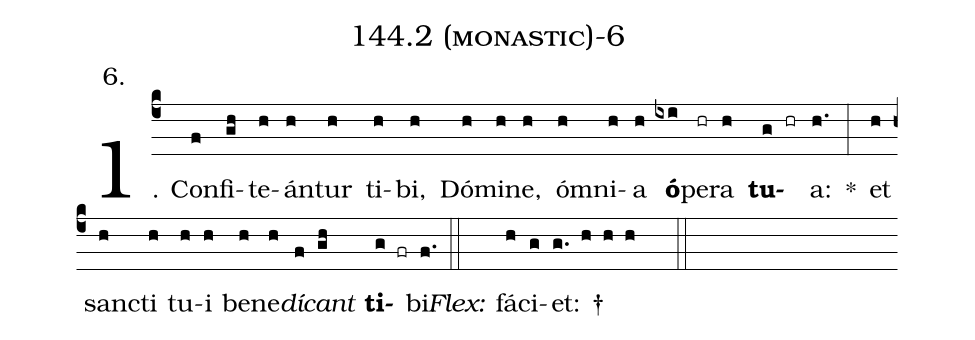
name: 144.2 (monastic)-6;
annotation: 6.;
%%
(c4)1. Con(f)fi(gh)te(h)án(h)tur(h) ti(h)bi,(h) Dó(h)mi(h)ne,(h) óm(h)ni(h)a(h) <b>ó</b>(ixi)pe(hr)ra(h) <b>tu</b>(g hr)a:(h.) *(:) et(h) sanc(h)ti(h) tu(h)i(h) be(h)ne(h)<i>dí</i>(f)<i>cant</i>(gh) <b>ti</b>(g fr)bi.(f.) (::)
<i>Flex:</i>()  fá(h)ci(g)et: †(g. h h h  ::)
